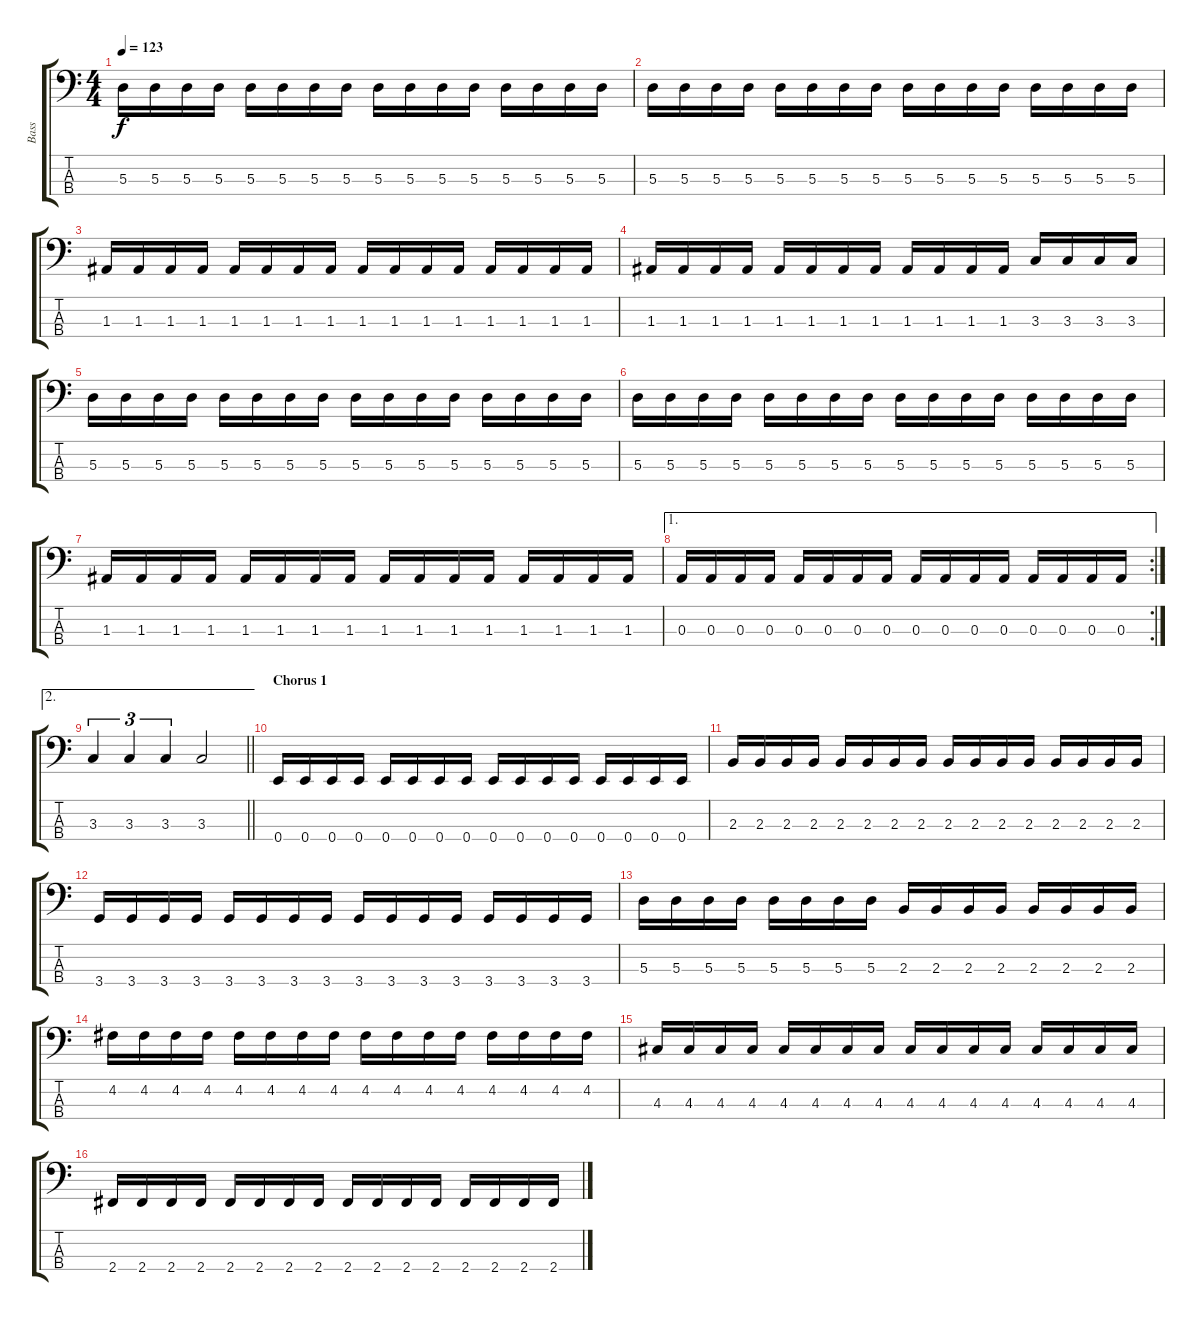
\track ("Bass" "Bass") {instrument electricbassfinger}
\staff {score tabs}
\tuning (G2 D2 A1 E1) {hide}
\ts (4 4)
\tempo 123
\clef f4
\ks c
5.3.16{dy f} 5.3.16 5.3.16 5.3.16 5.3.16 5.3.16 5.3.16 5.3.16 5.3.16 5.3.16 5.3.16 5.3.16 5.3.16 5.3.16 5.3.16 5.3.16 |
5.3.16 5.3.16 5.3.16 5.3.16 5.3.16 5.3.16 5.3.16 5.3.16 5.3.16 5.3.16 5.3.16 5.3.16 5.3.16 5.3.16 5.3.16 5.3.16 |
1.3.16 1.3.16 1.3.16 1.3.16 1.3.16 1.3.16 1.3.16 1.3.16 1.3.16 1.3.16 1.3.16 1.3.16 1.3.16 1.3.16 1.3.16 1.3.16 |
1.3.16 1.3.16 1.3.16 1.3.16 1.3.16 1.3.16 1.3.16 1.3.16 1.3.16 1.3.16 1.3.16 1.3.16 3.3.16 3.3.16 3.3.16 3.3.16 |
5.3.16 5.3.16 5.3.16 5.3.16 5.3.16 5.3.16 5.3.16 5.3.16 5.3.16 5.3.16 5.3.16 5.3.16 5.3.16 5.3.16 5.3.16 5.3.16 |
5.3.16 5.3.16 5.3.16 5.3.16 5.3.16 5.3.16 5.3.16 5.3.16 5.3.16 5.3.16 5.3.16 5.3.16 5.3.16 5.3.16 5.3.16 5.3.16 |
1.3.16 1.3.16 1.3.16 1.3.16 1.3.16 1.3.16 1.3.16 1.3.16 1.3.16 1.3.16 1.3.16 1.3.16 1.3.16 1.3.16 1.3.16 1.3.16 |
\ae 1
\rc 2
0.3.16 0.3.16 0.3.16 0.3.16 0.3.16 0.3.16 0.3.16 0.3.16 0.3.16 0.3.16 0.3.16 0.3.16 0.3.16 0.3.16 0.3.16 0.3.16 |
\ae 2
\barLineRight lightlight
3.3.4{tu (3 2)} 3.3.4{tu (3 2)} 3.3.4{tu (3 2)} 3.3.2 |
\section ("" "Chorus 1")
0.4.16 0.4.16 0.4.16 0.4.16 0.4.16 0.4.16 0.4.16 0.4.16 0.4.16 0.4.16 0.4.16 0.4.16 0.4.16 0.4.16 0.4.16 0.4.16 |
2.3.16 2.3.16 2.3.16 2.3.16 2.3.16 2.3.16 2.3.16 2.3.16 2.3.16 2.3.16 2.3.16 2.3.16 2.3.16 2.3.16 2.3.16 2.3.16 |
3.4.16 3.4.16 3.4.16 3.4.16 3.4.16 3.4.16 3.4.16 3.4.16 3.4.16 3.4.16 3.4.16 3.4.16 3.4.16 3.4.16 3.4.16 3.4.16 |
5.3.16 5.3.16 5.3.16 5.3.16 5.3.16 5.3.16 5.3.16 5.3.16 2.3.16 2.3.16 2.3.16 2.3.16 2.3.16 2.3.16 2.3.16 2.3.16 |
4.2.16 4.2.16 4.2.16 4.2.16 4.2.16 4.2.16 4.2.16 4.2.16 4.2.16 4.2.16 4.2.16 4.2.16 4.2.16 4.2.16 4.2.16 4.2.16 |
4.3.16 4.3.16 4.3.16 4.3.16 4.3.16 4.3.16 4.3.16 4.3.16 4.3.16 4.3.16 4.3.16 4.3.16 4.3.16 4.3.16 4.3.16 4.3.16 |
2.4.16 2.4.16 2.4.16 2.4.16 2.4.16 2.4.16 2.4.16 2.4.16 2.4.16 2.4.16 2.4.16 2.4.16 2.4.16 2.4.16 2.4.16 2.4.16
